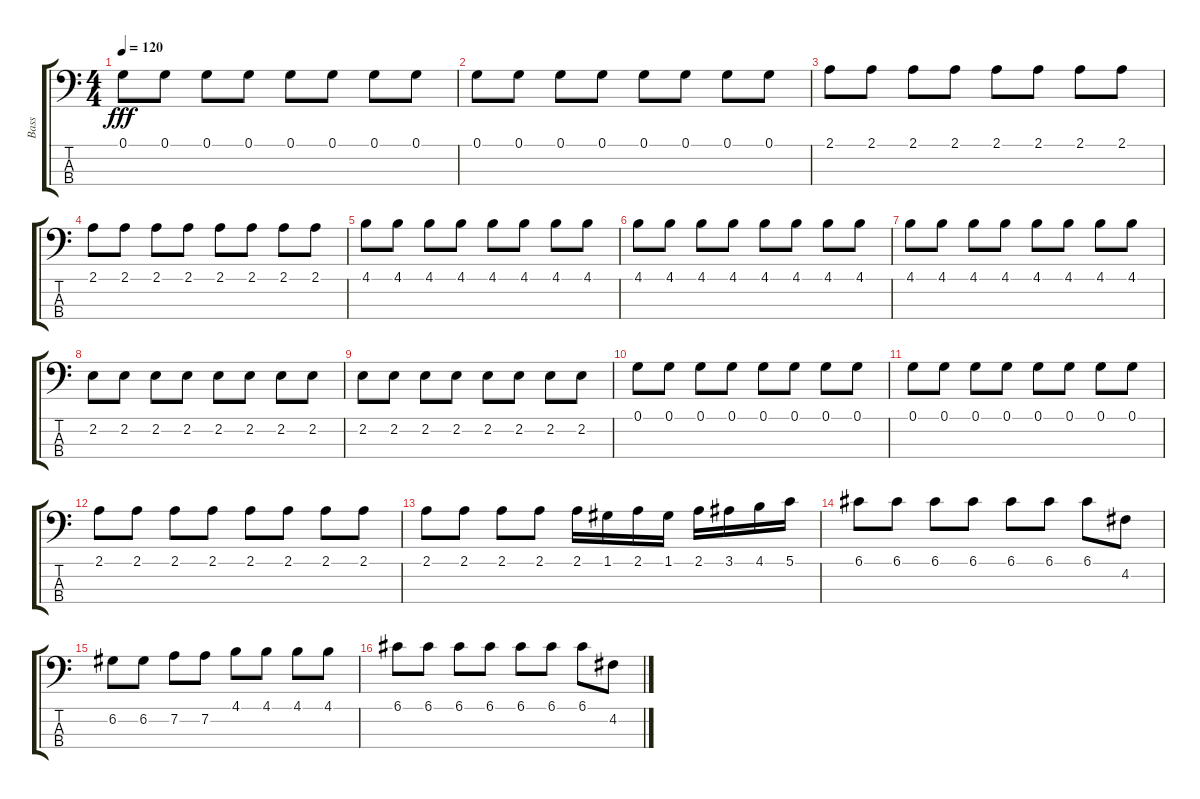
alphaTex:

\track ("Bass       (GS) " "Bass      ") {instrument electricbassfinger}
\staff {score tabs}
\tuning (G2 D2 A1 E1) {hide}
\ts (4 4)
\tempo 120
\clef f4
\ks c
0.1.8{dy fff} 0.1.8 0.1.8 0.1.8 0.1.8 0.1.8 0.1.8 0.1.8 |
0.1.8 0.1.8 0.1.8 0.1.8 0.1.8 0.1.8 0.1.8 0.1.8 |
2.1.8 2.1.8 2.1.8 2.1.8 2.1.8 2.1.8 2.1.8 2.1.8 |
2.1.8 2.1.8 2.1.8 2.1.8 2.1.8 2.1.8 2.1.8 2.1.8 |
4.1.8 4.1.8 4.1.8 4.1.8 4.1.8 4.1.8 4.1.8 4.1.8 |
4.1.8 4.1.8 4.1.8 4.1.8 4.1.8 4.1.8 4.1.8 4.1.8 |
4.1.8 4.1.8 4.1.8 4.1.8 4.1.8 4.1.8 4.1.8 4.1.8 |
2.2.8 2.2.8 2.2.8 2.2.8 2.2.8 2.2.8 2.2.8 2.2.8 |
2.2.8 2.2.8 2.2.8 2.2.8 2.2.8 2.2.8 2.2.8 2.2.8 |
0.1.8 0.1.8 0.1.8 0.1.8 0.1.8 0.1.8 0.1.8 0.1.8 |
0.1.8 0.1.8 0.1.8 0.1.8 0.1.8 0.1.8 0.1.8 0.1.8 |
2.1.8 2.1.8 2.1.8 2.1.8 2.1.8 2.1.8 2.1.8 2.1.8 |
2.1.8 2.1.8 2.1.8 2.1.8 2.1.16 1.1.16 2.1.16 1.1.16 2.1.16 3.1.16 4.1.16 5.1.16 |
6.1.8 6.1.8 6.1.8 6.1.8 6.1.8 6.1.8 6.1.8 4.2.8 |
6.2.8 6.2.8 7.2.8 7.2.8 4.1.8 4.1.8 4.1.8 4.1.8 |
6.1.8 6.1.8 6.1.8 6.1.8 6.1.8 6.1.8 6.1.8 4.2.8
